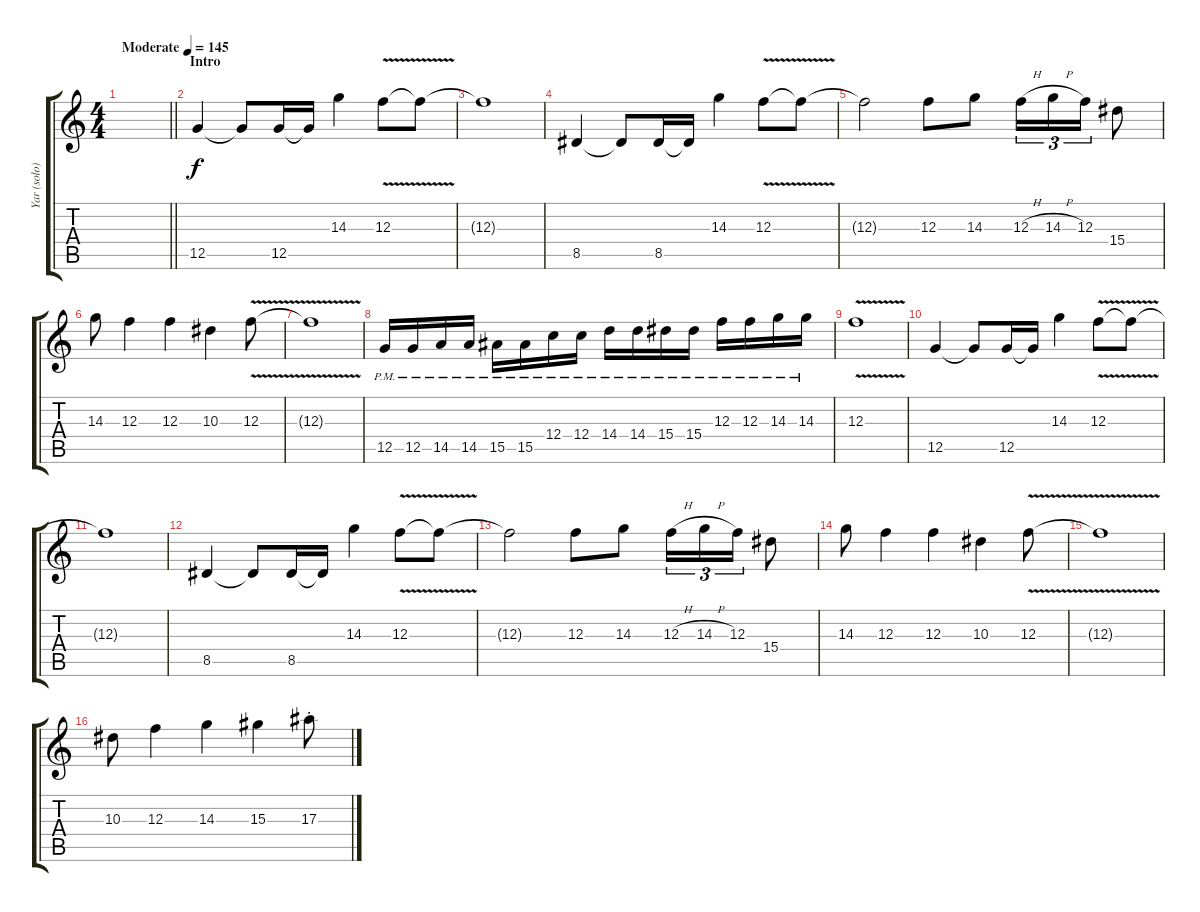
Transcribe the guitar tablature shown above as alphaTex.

\track ("Yar (solo)" "Yar (solo)") {instrument distortionguitar}
\staff {score tabs}
\tuning (D4 A3 F3 C3 G2 C2) {hide}
\ts (4 4)
\tempo (145 "Moderate")
\clef g2
\barLineRight lightlight
\ks c
|
\section ("" "Intro")
12.5.4{instrument overdrivenguitar} 12.5{t}.8 12.5.16 12.5{t}.16 14.3.4 12.3{v}.8 12.3{t}.8 |
12.3{t}.1 |
8.5.4 8.5{t}.8 8.5.16 8.5{t}.16 14.3.4 12.3{v}.8 12.3{t}.8 |
12.3{t}.2 12.3.8 14.3.8 12.3{h}.16{tu (3 2)} 14.3{h}.16{tu (3 2)} 12.3.16{tu (3 2)} 15.4.8 |
14.3.8 12.3.4 12.3.4 10.3.4 12.3{v}.8 |
12.3{t}.1 |
12.5{pm}.16 12.5{pm}.16 14.5{pm}.16 14.5{pm}.16 15.5{pm}.16 15.5{pm}.16 12.4{pm}.16 12.4{pm}.16 14.4{pm}.16 14.4{pm}.16 15.4{pm}.16 15.4{pm}.16 12.3{pm}.16 12.3{pm}.16 14.3{pm}.16 14.3{pm}.16 |
12.3{v}.1 |
12.5.4 12.5{t}.8 12.5.16 12.5{t}.16 14.3.4 12.3{v}.8 12.3{t}.8 |
12.3{t}.1 |
8.5.4 8.5{t}.8 8.5.16 8.5{t}.16 14.3.4 12.3{v}.8 12.3{t}.8 |
12.3{t}.2 12.3.8 14.3.8 12.3{h}.16{tu (3 2)} 14.3{h}.16{tu (3 2)} 12.3.16{tu (3 2)} 15.4.8 |
14.3.8 12.3.4 12.3.4 10.3.4 12.3{v}.8 |
12.3{t}.1 |
10.3.8 12.3.4 14.3.4 15.3.4 17.3{st}.8
